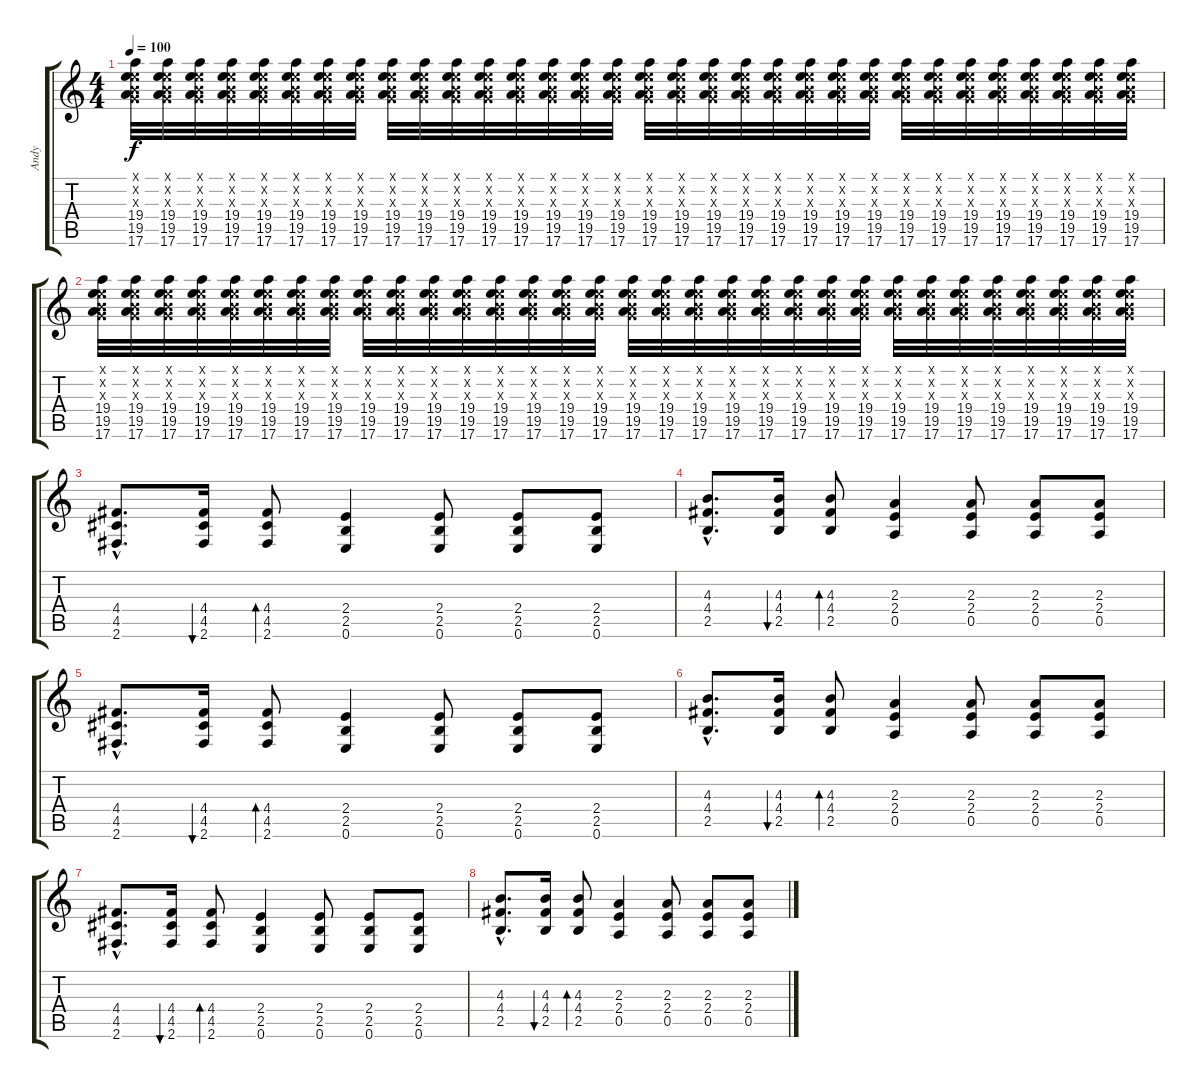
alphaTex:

\track ("Andy" "Andy") {instrument distortionguitar}
\staff {score tabs}
\tuning (E4 B3 G3 D3 A2 E2) {hide}
\ts (4 4)
\tempo 100
\clef g2
\ks c
(0.1{x} 0.2{x} 0.3{x} 19.4 19.5 17.6).32{dy f} (0.1{x} 0.2{x} 0.3{x} 19.4 19.5 17.6).32 (0.1{x} 0.2{x} 0.3{x} 19.4 19.5 17.6).32 (0.1{x} 0.2{x} 0.3{x} 19.4 19.5 17.6).32 (0.1{x} 0.2{x} 0.3{x} 19.4 19.5 17.6).32 (0.1{x} 0.2{x} 0.3{x} 19.4 19.5 17.6).32 (0.1{x} 0.2{x} 0.3{x} 19.4 19.5 17.6).32 (0.1{x} 0.2{x} 0.3{x} 19.4 19.5 17.6).32 (0.1{x} 0.2{x} 0.3{x} 19.4 19.5 17.6).32 (0.1{x} 0.2{x} 0.3{x} 19.4 19.5 17.6).32 (0.1{x} 0.2{x} 0.3{x} 19.4 19.5 17.6).32 (0.1{x} 0.2{x} 0.3{x} 19.4 19.5 17.6).32 (0.1{x} 0.2{x} 0.3{x} 19.4 19.5 17.6).32 (0.1{x} 0.2{x} 0.3{x} 19.4 19.5 17.6).32 (0.1{x} 0.2{x} 0.3{x} 19.4 19.5 17.6).32 (0.1{x} 0.2{x} 0.3{x} 19.4 19.5 17.6).32 (0.1{x} 0.2{x} 0.3{x} 19.4 19.5 17.6).32 (0.1{x} 0.2{x} 0.3{x} 19.4 19.5 17.6).32 (0.1{x} 0.2{x} 0.3{x} 19.4 19.5 17.6).32 (0.1{x} 0.2{x} 0.3{x} 19.4 19.5 17.6).32 (0.1{x} 0.2{x} 0.3{x} 19.4 19.5 17.6).32 (0.1{x} 0.2{x} 0.3{x} 19.4 19.5 17.6).32 (0.1{x} 0.2{x} 0.3{x} 19.4 19.5 17.6).32 (0.1{x} 0.2{x} 0.3{x} 19.4 19.5 17.6).32 (0.1{x} 0.2{x} 0.3{x} 19.4 19.5 17.6).32 (0.1{x} 0.2{x} 0.3{x} 19.4 19.5 17.6).32 (0.1{x} 0.2{x} 0.3{x} 19.4 19.5 17.6).32 (0.1{x} 0.2{x} 0.3{x} 19.4 19.5 17.6).32 (0.1{x} 0.2{x} 0.3{x} 19.4 19.5 17.6).32 (0.1{x} 0.2{x} 0.3{x} 19.4 19.5 17.6).32 (0.1{x} 0.2{x} 0.3{x} 19.4 19.5 17.6).32 (0.1{x} 0.2{x} 0.3{x} 19.4 19.5 17.6).32 |
(0.1{x} 0.2{x} 0.3{x} 19.4 19.5 17.6).32 (0.1{x} 0.2{x} 0.3{x} 19.4 19.5 17.6).32 (0.1{x} 0.2{x} 0.3{x} 19.4 19.5 17.6).32 (0.1{x} 0.2{x} 0.3{x} 19.4 19.5 17.6).32 (0.1{x} 0.2{x} 0.3{x} 19.4 19.5 17.6).32 (0.1{x} 0.2{x} 0.3{x} 19.4 19.5 17.6).32 (0.1{x} 0.2{x} 0.3{x} 19.4 19.5 17.6).32 (0.1{x} 0.2{x} 0.3{x} 19.4 19.5 17.6).32 (0.1{x} 0.2{x} 0.3{x} 19.4 19.5 17.6).32 (0.1{x} 0.2{x} 0.3{x} 19.4 19.5 17.6).32 (0.1{x} 0.2{x} 0.3{x} 19.4 19.5 17.6).32 (0.1{x} 0.2{x} 0.3{x} 19.4 19.5 17.6).32 (0.1{x} 0.2{x} 0.3{x} 19.4 19.5 17.6).32 (0.1{x} 0.2{x} 0.3{x} 19.4 19.5 17.6).32 (0.1{x} 0.2{x} 0.3{x} 19.4 19.5 17.6).32 (0.1{x} 0.2{x} 0.3{x} 19.4 19.5 17.6).32 (0.1{x} 0.2{x} 0.3{x} 19.4 19.5 17.6).32 (0.1{x} 0.2{x} 0.3{x} 19.4 19.5 17.6).32 (0.1{x} 0.2{x} 0.3{x} 19.4 19.5 17.6).32 (0.1{x} 0.2{x} 0.3{x} 19.4 19.5 17.6).32 (0.1{x} 0.2{x} 0.3{x} 19.4 19.5 17.6).32 (0.1{x} 0.2{x} 0.3{x} 19.4 19.5 17.6).32 (0.1{x} 0.2{x} 0.3{x} 19.4 19.5 17.6).32 (0.1{x} 0.2{x} 0.3{x} 19.4 19.5 17.6).32 (0.1{x} 0.2{x} 0.3{x} 19.4 19.5 17.6).32 (0.1{x} 0.2{x} 0.3{x} 19.4 19.5 17.6).32 (0.1{x} 0.2{x} 0.3{x} 19.4 19.5 17.6).32 (0.1{x} 0.2{x} 0.3{x} 19.4 19.5 17.6).32 (0.1{x} 0.2{x} 0.3{x} 19.4 19.5 17.6).32 (0.1{x} 0.2{x} 0.3{x} 19.4 19.5 17.6).32 (0.1{x} 0.2{x} 0.3{x} 19.4 19.5 17.6).32 (0.1{x} 0.2{x} 0.3{x} 19.4 19.5 17.6).32 |
(4.4{hac} 4.5{hac} 2.6{hac}).8{d volume 16 balance 8} (4.4 4.5 2.6).16{bu 60} (4.4 4.5 2.6).8{bd 60} (2.4 2.5 0.6).4 (2.4 2.5 0.6).8 (2.4 2.5 0.6).8 (2.4 2.5 0.6).8 |
(4.3{hac} 4.4{hac} 2.5{hac}).8{d} (4.3 4.4 2.5).16{bu 60} (4.3 4.4 2.5).8{bd 60} (2.3 2.4 0.5).4 (2.3 2.4 0.5).8 (2.3 2.4 0.5).8 (2.3 2.4 0.5).8 |
(4.4{hac} 4.5{hac} 2.6{hac}).8{d} (4.4 4.5 2.6).16{bu 60} (4.4 4.5 2.6).8{bd 60} (2.4 2.5 0.6).4 (2.4 2.5 0.6).8 (2.4 2.5 0.6).8 (2.4 2.5 0.6).8 |
(4.3{hac} 4.4{hac} 2.5{hac}).8{d} (4.3 4.4 2.5).16{bu 60} (4.3 4.4 2.5).8{bd 60} (2.3 2.4 0.5).4 (2.3 2.4 0.5).8 (2.3 2.4 0.5).8 (2.3 2.4 0.5).8 |
(4.4{hac} 4.5{hac} 2.6{hac}).8{d} (4.4 4.5 2.6).16{bu 60} (4.4 4.5 2.6).8{bd 60} (2.4 2.5 0.6).4 (2.4 2.5 0.6).8 (2.4 2.5 0.6).8 (2.4 2.5 0.6).8 |
(4.3{hac} 4.4{hac} 2.5{hac}).8{d} (4.3 4.4 2.5).16{bu 60} (4.3 4.4 2.5).8{bd 60} (2.3 2.4 0.5).4 (2.3 2.4 0.5).8 (2.3 2.4 0.5).8 (2.3 2.4 0.5).8
